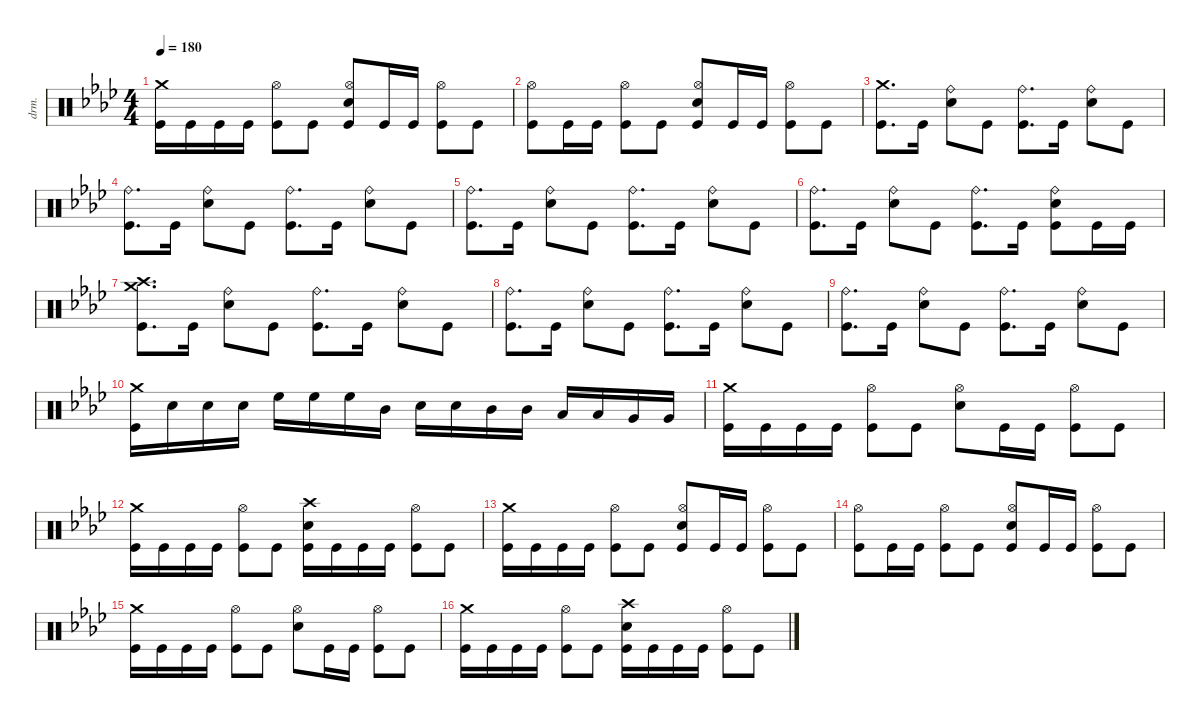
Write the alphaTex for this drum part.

\defaultSystemsLayout 4
\hideDynamics
\bracketExtendMode nobrackets
\track ("Percussion" "drm.") {solo instrument percussion}
\staff {score}
\articulation defaults
\ts (4 4)
\tempo 180
\clef neutral
\ks fminor
("Crash medium (hit)"{acc forcenatural} "Kick (hit)"{acc forcenatural}).16{dy f} "Kick (hit)"{acc forcenatural}.16 "Kick (hit)"{acc forcenatural}.16 "Kick (hit)"{acc forcenatural}.16 ("Hi-Hat (open)"{acc forcenatural} "Kick (hit)"{acc forcenatural}).8 "Kick (hit)"{acc forcenatural}.8 ("Hi-Hat (open)"{acc forcenatural} "Snare (hit) 2"{acc forcenatural} "Kick (hit)"{acc forcenatural}).8 "Kick (hit)"{acc forcenatural}.16 "Kick (hit)"{acc forcenatural}.16 ("Hi-Hat (open)"{acc forcenatural} "Kick (hit)"{acc forcenatural}).8 "Kick (hit)"{acc forcenatural}.8 |
("Hi-Hat (open)"{acc forcenatural} "Kick (hit)"{acc forcenatural}).8 "Kick (hit)"{acc forcenatural}.16 "Kick (hit)"{acc forcenatural}.16 ("Hi-Hat (open)"{acc forcenatural} "Kick (hit)"{acc forcenatural}).8 "Kick (hit)"{acc forcenatural}.8 ("Hi-Hat (open)"{acc forcenatural} "Snare (hit) 2"{acc forcenatural} "Kick (hit)"{acc forcenatural}).8 "Kick (hit)"{acc forcenatural}.16 "Kick (hit)"{acc forcenatural}.16 ("Hi-Hat (open)"{acc forcenatural} "Kick (hit)"{acc forcenatural}).8 "Kick (hit)"{acc forcenatural}.8 |
("Crash medium (hit)"{acc forcenatural} "Kick (hit)"{acc forcenatural}).8{d} "Kick (hit)"{acc forcenatural}.16 ("Ride (bell)"{acc forcenatural} "Snare (hit) 2"{acc forcenatural}).8 "Kick (hit)"{acc forcenatural}.8 ("Ride (bell)"{acc forcenatural} "Kick (hit)"{acc forcenatural}).8{d} "Kick (hit)"{acc forcenatural}.16 ("Ride (bell)"{acc forcenatural} "Snare (hit) 2"{acc forcenatural}).8 "Kick (hit)"{acc forcenatural}.8 |
("Ride (bell)"{acc forcenatural} "Kick (hit)"{acc forcenatural}).8{d} "Kick (hit)"{acc forcenatural}.16 ("Ride (bell)"{acc forcenatural} "Snare (hit) 2"{acc forcenatural}).8 "Kick (hit)"{acc forcenatural}.8 ("Ride (bell)"{acc forcenatural} "Kick (hit)"{acc forcenatural}).8{d} "Kick (hit)"{acc forcenatural}.16 ("Ride (bell)"{acc forcenatural} "Snare (hit) 2"{acc forcenatural}).8 "Kick (hit)"{acc forcenatural}.8 |
("Ride (bell)"{acc forcenatural} "Kick (hit)"{acc forcenatural}).8{d} "Kick (hit)"{acc forcenatural}.16 ("Ride (bell)"{acc forcenatural} "Snare (hit) 2"{acc forcenatural}).8 "Kick (hit)"{acc forcenatural}.8 ("Ride (bell)"{acc forcenatural} "Kick (hit)"{acc forcenatural}).8{d} "Kick (hit)"{acc forcenatural}.16 ("Ride (bell)"{acc forcenatural} "Snare (hit) 2"{acc forcenatural}).8 "Kick (hit)"{acc forcenatural}.8 |
("Ride (bell)"{acc forcenatural} "Kick (hit)"{acc forcenatural}).8{d} "Kick (hit)"{acc forcenatural}.16 ("Ride (bell)"{acc forcenatural} "Snare (hit) 2"{acc forcenatural}).8 "Kick (hit)"{acc forcenatural}.8 ("Ride (bell)"{acc forcenatural} "Kick (hit)"{acc forcenatural}).8{d} "Kick (hit)"{acc forcenatural}.16 ("Ride (bell)"{acc forcenatural} "Snare (hit) 2"{acc forcenatural} "Kick (hit)"{acc forcenatural}).8 "Kick (hit)"{acc forcenatural}.16 "Kick (hit)"{acc forcenatural}.16 |
("Crash high (hit)"{acc forcenatural} "Crash medium (hit)"{acc forcenatural} "Kick (hit)"{acc forcenatural}).8{d} "Kick (hit)"{acc forcenatural}.16 ("Ride (bell)"{acc forcenatural} "Snare (hit) 2"{acc forcenatural}).8 "Kick (hit)"{acc forcenatural}.8 ("Ride (bell)"{acc forcenatural} "Kick (hit)"{acc forcenatural}).8{d} "Kick (hit)"{acc forcenatural}.16 ("Ride (bell)"{acc forcenatural} "Snare (hit) 2"{acc forcenatural}).8 "Kick (hit)"{acc forcenatural}.8 |
("Ride (bell)"{acc forcenatural} "Kick (hit)"{acc forcenatural}).8{d} "Kick (hit)"{acc forcenatural}.16 ("Ride (bell)"{acc forcenatural} "Snare (hit) 2"{acc forcenatural}).8 "Kick (hit)"{acc forcenatural}.8 ("Ride (bell)"{acc forcenatural} "Kick (hit)"{acc forcenatural}).8{d} "Kick (hit)"{acc forcenatural}.16 ("Ride (bell)"{acc forcenatural} "Snare (hit) 2"{acc forcenatural}).8 "Kick (hit)"{acc forcenatural}.8 |
("Ride (bell)"{acc forcenatural} "Kick (hit)"{acc forcenatural}).8{d} "Kick (hit)"{acc forcenatural}.16 ("Ride (bell)"{acc forcenatural} "Snare (hit) 2"{acc forcenatural}).8 "Kick (hit)"{acc forcenatural}.8 ("Ride (bell)"{acc forcenatural} "Kick (hit)"{acc forcenatural}).8{d} "Kick (hit)"{acc forcenatural}.16 ("Ride (bell)"{acc forcenatural} "Snare (hit) 2"{acc forcenatural}).8 "Kick (hit)"{acc forcenatural}.8 |
("Crash medium (hit)"{acc forcenatural} "Kick (hit)"{acc forcenatural}).16 "Snare (hit) 2"{acc forcenatural}.16 "Snare (hit) 2"{acc forcenatural}.16 "Snare (hit) 2"{acc forcenatural}.16 "High Floor Tom (hit)"{acc forcenatural}.16 "High Floor Tom (hit)"{acc forcenatural}.16 "High Floor Tom (hit)"{acc forcenatural}.16 "Mid Tom (hit)"{acc forcenatural}.16 "Snare (hit) 2"{acc forcenatural}.16 "Snare (hit) 2"{acc forcenatural}.16 "Mid Tom (hit)"{acc forcenatural}.16 "Mid Tom (hit)"{acc forcenatural}.16 "Low Tom (hit)"{acc forcenatural}.16 "Low Tom (hit)"{acc forcenatural}.16 "Very Low Tom (hit)"{acc forcenatural}.16 "Very Low Tom (hit)"{acc forcenatural}.16 |
("Crash medium (hit)"{acc forcenatural} "Kick (hit)"{acc forcenatural}).16 "Kick (hit)"{acc forcenatural}.16 "Kick (hit)"{acc forcenatural}.16 "Kick (hit)"{acc forcenatural}.16 ("Hi-Hat (open)"{acc forcenatural} "Kick (hit)"{acc forcenatural}).8 "Kick (hit)"{acc forcenatural}.8 ("Hi-Hat (open)"{acc forcenatural} "Snare (hit) 2"{acc forcenatural}).8 "Kick (hit)"{acc forcenatural}.16 "Kick (hit)"{acc forcenatural}.16 ("Hi-Hat (open)"{acc forcenatural} "Kick (hit)"{acc forcenatural}).8 "Kick (hit)"{acc forcenatural}.8 |
("Crash medium (hit)"{acc forcenatural} "Kick (hit)"{acc forcenatural}).16 "Kick (hit)"{acc forcenatural}.16 "Kick (hit)"{acc forcenatural}.16 "Kick (hit)"{acc forcenatural}.16 ("Hi-Hat (open)"{acc forcenatural} "Kick (hit)"{acc forcenatural}).8 "Kick (hit)"{acc forcenatural}.8 ("Crash high (hit)"{acc forcenatural} "Snare (hit) 2"{acc forcenatural} "Kick (hit)"{acc forcenatural}).16 "Kick (hit)"{acc forcenatural}.16 "Kick (hit)"{acc forcenatural}.16 "Kick (hit)"{acc forcenatural}.16 ("Hi-Hat (open)"{acc forcenatural} "Kick (hit)"{acc forcenatural}).8 "Kick (hit)"{acc forcenatural}.8 |
("Crash medium (hit)"{acc forcenatural} "Kick (hit)"{acc forcenatural}).16 "Kick (hit)"{acc forcenatural}.16 "Kick (hit)"{acc forcenatural}.16 "Kick (hit)"{acc forcenatural}.16 ("Hi-Hat (open)"{acc forcenatural} "Kick (hit)"{acc forcenatural}).8 "Kick (hit)"{acc forcenatural}.8 ("Hi-Hat (open)"{acc forcenatural} "Snare (hit) 2"{acc forcenatural} "Kick (hit)"{acc forcenatural}).8 "Kick (hit)"{acc forcenatural}.16 "Kick (hit)"{acc forcenatural}.16 ("Hi-Hat (open)"{acc forcenatural} "Kick (hit)"{acc forcenatural}).8 "Kick (hit)"{acc forcenatural}.8 |
("Hi-Hat (open)"{acc forcenatural} "Kick (hit)"{acc forcenatural}).8 "Kick (hit)"{acc forcenatural}.16 "Kick (hit)"{acc forcenatural}.16 ("Hi-Hat (open)"{acc forcenatural} "Kick (hit)"{acc forcenatural}).8 "Kick (hit)"{acc forcenatural}.8 ("Hi-Hat (open)"{acc forcenatural} "Snare (hit) 2"{acc forcenatural} "Kick (hit)"{acc forcenatural}).8 "Kick (hit)"{acc forcenatural}.16 "Kick (hit)"{acc forcenatural}.16 ("Hi-Hat (open)"{acc forcenatural} "Kick (hit)"{acc forcenatural}).8 "Kick (hit)"{acc forcenatural}.8 |
("Crash medium (hit)"{acc forcenatural} "Kick (hit)"{acc forcenatural}).16 "Kick (hit)"{acc forcenatural}.16 "Kick (hit)"{acc forcenatural}.16 "Kick (hit)"{acc forcenatural}.16 ("Hi-Hat (open)"{acc forcenatural} "Kick (hit)"{acc forcenatural}).8 "Kick (hit)"{acc forcenatural}.8 ("Hi-Hat (open)"{acc forcenatural} "Snare (hit) 2"{acc forcenatural}).8 "Kick (hit)"{acc forcenatural}.16 "Kick (hit)"{acc forcenatural}.16 ("Hi-Hat (open)"{acc forcenatural} "Kick (hit)"{acc forcenatural}).8 "Kick (hit)"{acc forcenatural}.8 |
("Crash medium (hit)"{acc forcenatural} "Kick (hit)"{acc forcenatural}).16 "Kick (hit)"{acc forcenatural}.16 "Kick (hit)"{acc forcenatural}.16 "Kick (hit)"{acc forcenatural}.16 ("Hi-Hat (open)"{acc forcenatural} "Kick (hit)"{acc forcenatural}).8 "Kick (hit)"{acc forcenatural}.8 ("Crash high (hit)"{acc forcenatural} "Snare (hit) 2"{acc forcenatural} "Kick (hit)"{acc forcenatural}).16 "Kick (hit)"{acc forcenatural}.16 "Kick (hit)"{acc forcenatural}.16 "Kick (hit)"{acc forcenatural}.16 ("Hi-Hat (open)"{acc forcenatural} "Kick (hit)"{acc forcenatural}).8 "Kick (hit)"{acc forcenatural}.8
